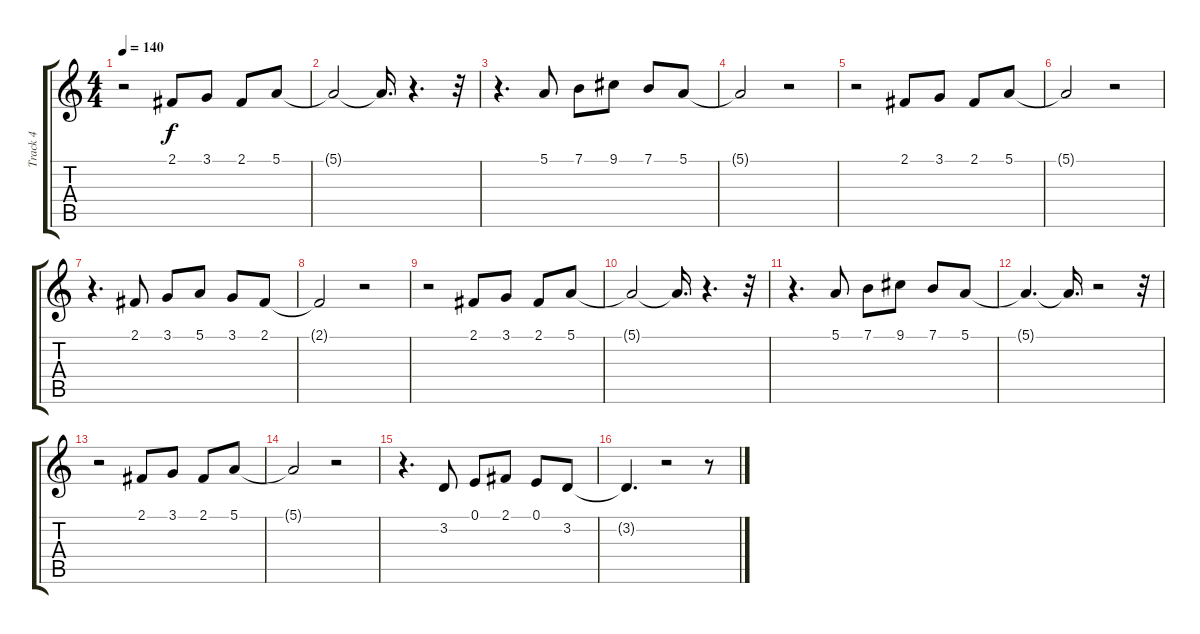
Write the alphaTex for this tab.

\track ("Track 4" "Track 4") {instrument voiceoohs}
\staff {score tabs}
\tuning (E4 B3 G3 D3 A2 E2) {hide}
\ts (4 4)
\tempo 140
\clef g2
\ks c
r.2{dy f} 2.1.8 3.1.8 2.1.8 5.1.8 |
5.1{t}.2 5.1{t}.16{d} r.4{d} r.32 |
r.4{d} 5.1.8 7.1.8 9.1.8 7.1.8 5.1.8 |
5.1{t}.2 r.2 |
r.2 2.1.8 3.1.8 2.1.8 5.1.8 |
5.1{t}.2 r.2 |
r.4{d} 2.1.8 3.1.8 5.1.8 3.1.8 2.1.8 |
2.1{t}.2 r.2 |
r.2 2.1.8 3.1.8 2.1.8 5.1.8 |
5.1{t}.2 5.1{t}.16{d} r.4{d} r.32 |
r.4{d} 5.1.8 7.1.8 9.1.8 7.1.8 5.1.8 |
5.1{t}.4{d} 5.1{t}.16{d} r.2 r.32 |
r.2 2.1.8 3.1.8 2.1.8 5.1.8 |
5.1{t}.2 r.2 |
r.4{d} 3.2.8 0.1.8 2.1.8 0.1.8 3.2.8 |
3.2{t}.4{d} r.2 r.8
